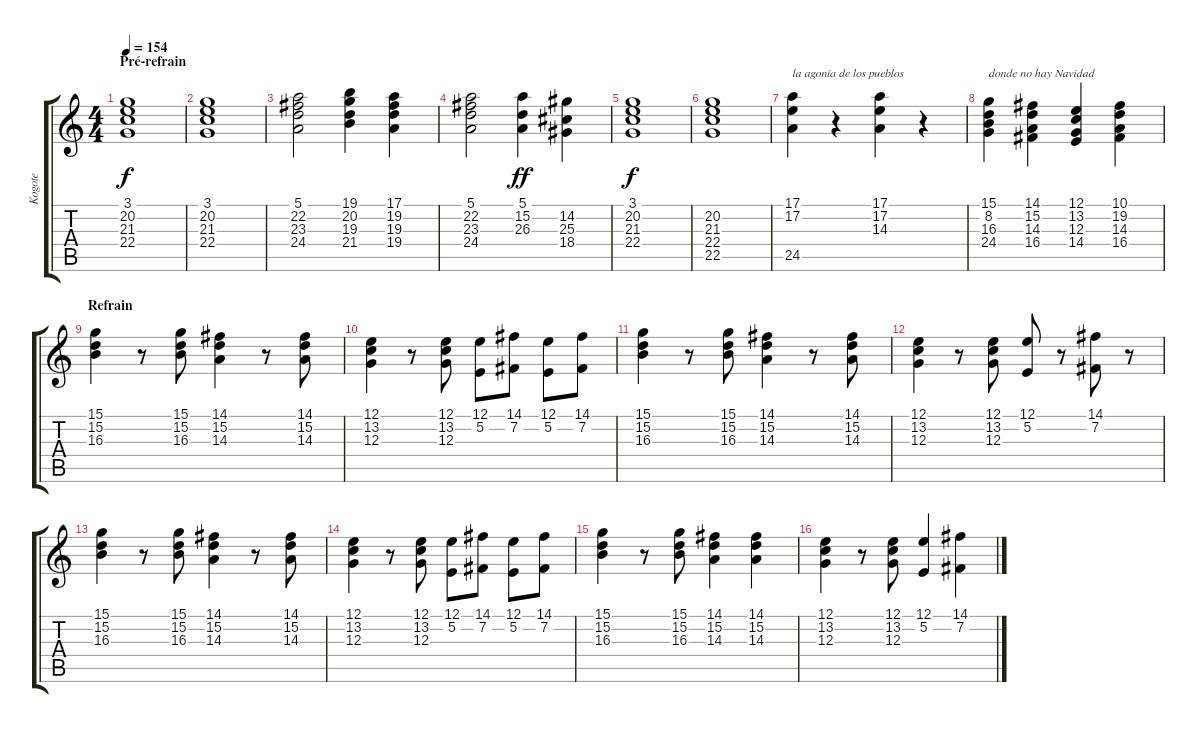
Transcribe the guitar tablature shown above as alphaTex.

\track ("Kogote" "Kogote") {instrument drawbarorgan}
\staff {score tabs}
\tuning (E4 B3 G3 D3 A2 E2) {hide}
\ts (4 4)
\section ("" "Pré-refrain")
\tempo 154
\clef g2
\ks c
(3.1 20.2 21.3 22.4).1{dy f} |
(3.1 20.2 21.3 22.4).1 |
(5.1 22.2 23.3 24.4).2 (19.1 20.2 19.3 21.4).4 (17.1 19.2 19.3 19.4).4 |
(5.1 22.2 23.3 24.4).2 (5.1 15.2 26.3).4{dy ff} (14.2 25.3 18.4).4 |
(3.1 20.2 21.3 22.4).1{dy f} |
(20.2 21.3 22.4 22.5).1 |
(17.1 17.2 24.5).4{txt "la agonía de los pueblos"} r.4 (17.1 17.2 14.3).4 r.4 |
(15.1 8.2 16.3 24.4).4{txt "donde no hay Navidad"} (14.1 15.2 14.3 16.4).4 (12.1 13.2 12.3 14.4).4 (10.1 19.2 14.3 16.4).4 |
\section ("" "Refrain")
(15.1 15.2 16.3).4 r.8 (15.1 15.2 16.3).8 (14.1 15.2 14.3).4 r.8 (14.1 15.2 14.3).8 |
(12.1 13.2 12.3).4 r.8 (12.1 13.2 12.3).8 (12.1 5.2).8 (14.1 7.2).8 (12.1 5.2).8 (14.1 7.2).8 |
(15.1 15.2 16.3).4 r.8 (15.1 15.2 16.3).8 (14.1 15.2 14.3).4 r.8 (14.1 15.2 14.3).8 |
(12.1 13.2 12.3).4 r.8 (12.1 13.2 12.3).8 (12.1 5.2).8 r.8 (14.1 7.2).8 r.8 |
(15.1 15.2 16.3).4 r.8 (15.1 15.2 16.3).8 (14.1 15.2 14.3).4 r.8 (14.1 15.2 14.3).8 |
(12.1 13.2 12.3).4 r.8 (12.1 13.2 12.3).8 (12.1 5.2).8 (14.1 7.2).8 (12.1 5.2).8 (14.1 7.2).8 |
(15.1 15.2 16.3).4 r.8 (15.1 15.2 16.3).8 (14.1 15.2 14.3).4 (14.1 15.2 14.3).4 |
(12.1 13.2 12.3).4 r.8 (12.1 13.2 12.3).8 (12.1 5.2).4 (14.1 7.2).4
